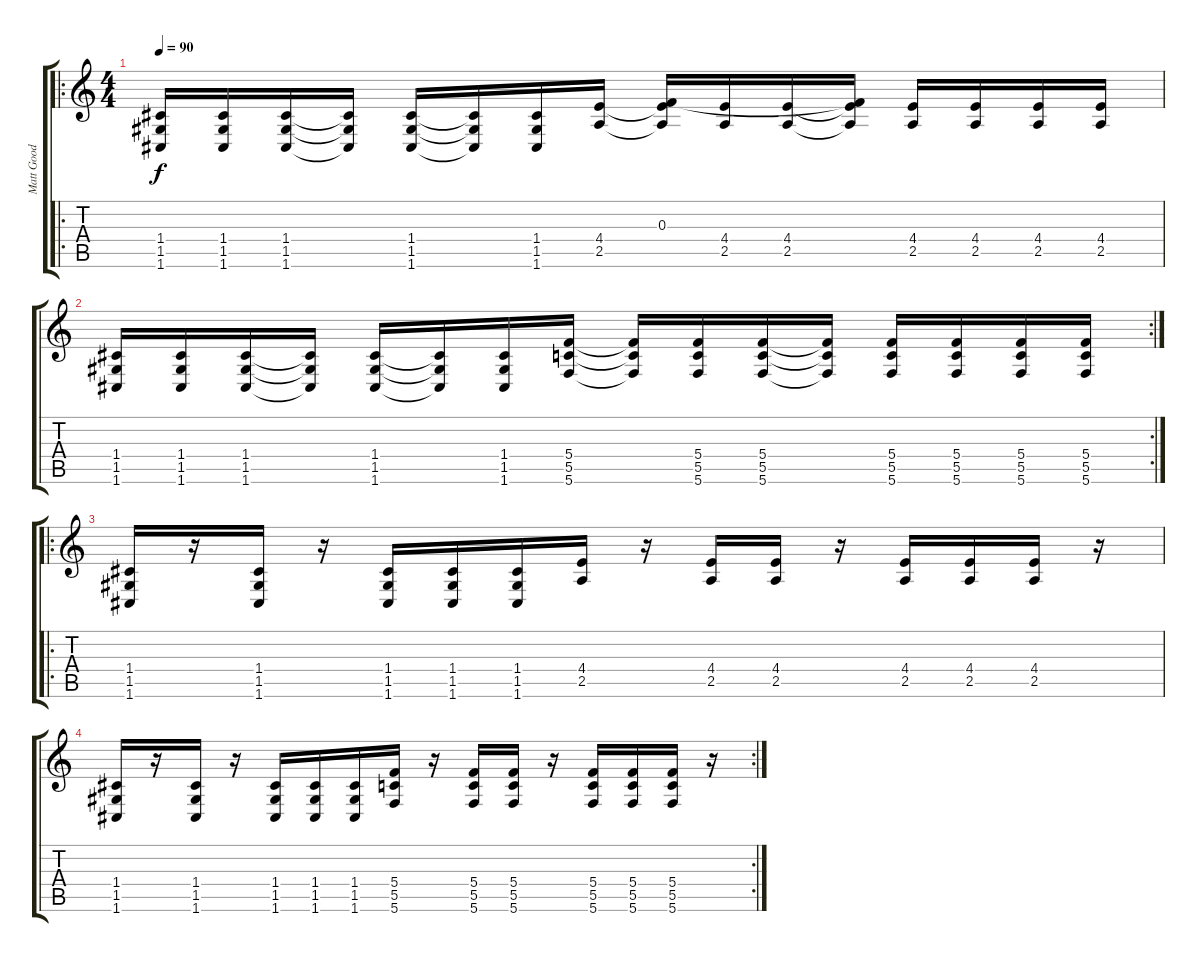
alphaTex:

\track ("Matt Good" "Matt Good") {instrument overdrivenguitar}
\staff {score tabs}
\tuning (D4 A3 F3 C3 G2 C2) {hide}
\ro
\ts (4 4)
\tempo 90
\clef g2
\ks c
(1.4 1.5 1.6).16{dy f instrument overdrivenguitar} (1.4 1.5 1.6).16 (1.4 1.5 1.6).16 (1.4{t} 1.5{t} 1.6{t}).16 (1.4 1.5 1.6).16 (1.4{t} 1.5{t} 1.6{t}).16 (1.4 1.5 1.6).16 (4.4 2.5).16 (0.3 4.4{t} 2.5{t}).16 (4.4 2.5).16 (4.4 2.5).16 (0.3{t} 4.4{t} 2.5{t}).16 (4.4 2.5).16 (4.4 2.5).16 (4.4 2.5).16 (4.4 2.5).16 |
\rc 2
(1.4 1.5 1.6).16 (1.4 1.5 1.6).16 (1.4 1.5 1.6).16 (1.4{t} 1.5{t} 1.6{t}).16 (1.4 1.5 1.6).16 (1.4{t} 1.5{t} 1.6{t}).16 (1.4 1.5 1.6).16 (5.4 5.5 5.6).16 (5.4{t} 5.5{t} 5.6{t}).16 (5.4 5.5 5.6).16 (5.4 5.5 5.6).16 (5.4{t} 5.5{t} 5.6{t}).16 (5.4 5.5 5.6).16 (5.4 5.5 5.6).16 (5.4 5.5 5.6).16 (5.4 5.5 5.6).16 |
\ro
(1.4 1.5 1.6).16 r.16 (1.4 1.5 1.6).16 r.16 (1.4 1.5 1.6).16 (1.4 1.5 1.6).16 (1.4 1.5 1.6).16 (4.4 2.5).16 r.16 (4.4 2.5).16 (4.4 2.5).16 r.16 (4.4 2.5).16 (4.4 2.5).16 (4.4 2.5).16 r.16 |
\rc 2
(1.4 1.5 1.6).16 r.16 (1.4 1.5 1.6).16 r.16 (1.4 1.5 1.6).16 (1.4 1.5 1.6).16 (1.4 1.5 1.6).16 (5.4 5.5 5.6).16 r.16 (5.4 5.5 5.6).16 (5.4 5.5 5.6).16 r.16 (5.4 5.5 5.6).16 (5.4 5.5 5.6).16 (5.4 5.5 5.6).16 r.16
